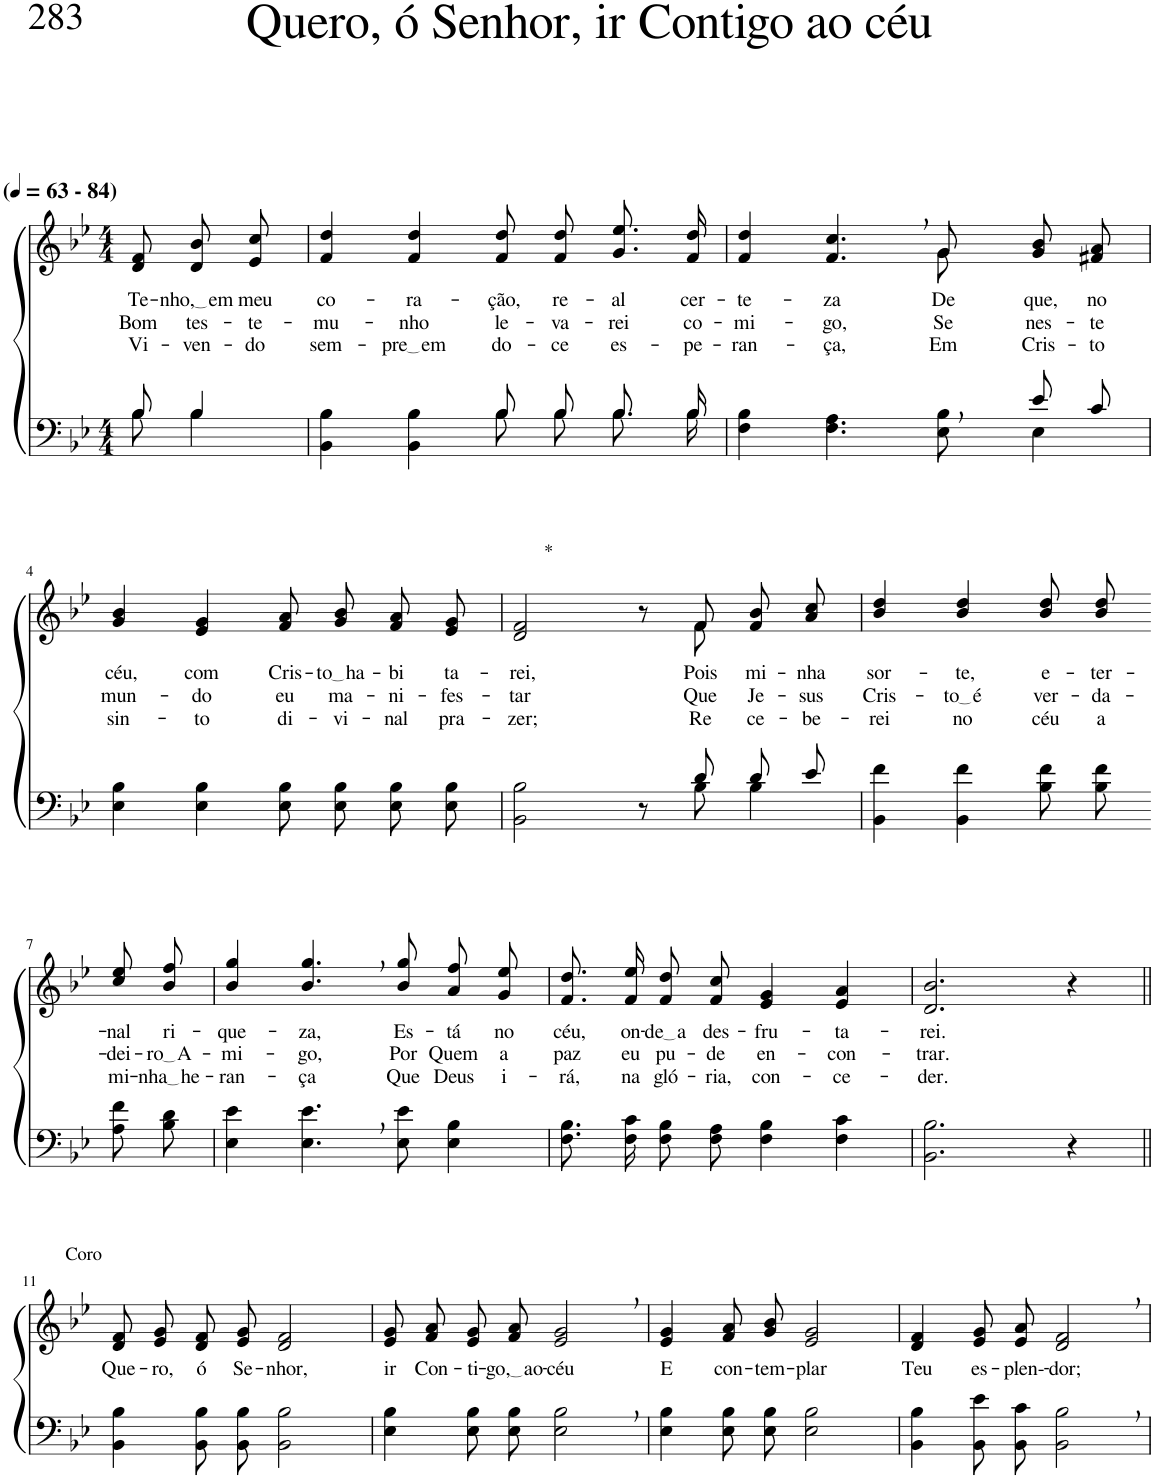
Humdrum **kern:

**kern	**kern	**text	**text	**text
*part2	*part1	*part1	*part1	*part1
*staff2	*staff1	*staff1	*staff1	*staff1
*I"Parte III e IV	*I"Parte I e II	*	*	*
*clefF4	*clefG2	*	*	*
*Trd2c3	*Trd2c3	*	*	*
*k[b-e-]	*k[b-e-]	*	*	*
*M4/4	*M4/4	*	*	*
*MM63	*MM63	*	*	*
=1	=1	=1	=1	=1
*^	*	*	*	*
!	!	!LO:TX:a:B:t=(	!	!	!
!	!	!LO:TX:a:B:t=- 84)	!	!	!
!	!	!	!LO:LY:b	!LO:LY:b	!LO:LY:b
8B-\	8B-/	8d/ 8f/	Te-	Bom	Vi-
!	!	!	!LO:LY:b	!LO:LY:b	!LO:LY:b
4B-\	4B-/	8d/ 8b-/L	nho, em	tes-	-ven-
!	!	!	!LO:LY:b	!LO:LY:b	!LO:LY:b
.	.	8e-/ 8cc/J	meu	-te-	-do
=2	=2	=2	=2	=2	=2
!	!	!	!LO:LY:b	!LO:LY:b	!LO:LY:b
2ryy	4BB-\ 4B-\	4f/ 4dd/	co-	-mu-	sem-
!	!	!	!LO:LY:b	!LO:LY:b	!LO:LY:b
.	4BB-\ 4B-\	4f/ 4dd/	-ra-	-nho	pre em
!	!	!	!LO:LY:b	!LO:LY:b	!LO:LY:b
8B-/L	8B-\L	8f/ 8dd/L	-ção,	le-	do-
!	!	!	!LO:LY:b	!LO:LY:b	!LO:LY:b
8B-/J	8B-\J	8f/ 8dd/J	re-	-va-	-ce
!	!	!	!LO:LY:b	!LO:LY:b	!LO:LY:b
8.B-/L	8.B-\L	8.g\ 8.ee-\L	-al	-rei	es-
!	!	!	!LO:LY:b	!LO:LY:b	!LO:LY:b
16B-/Jk	16B-\Jk	16f\ 16dd\Jk	cer-	co-	-pe-
=3	=3	=3	=3	=3	=3
!	!	!	!LO:LY:b	!LO:LY:b	!LO:LY:b
*	*	*^	*	*	*
2.ryy	4F\ 4B-\	4f/ 4dd/	8ryy	-te-	-mi-	-ran-
!	!	!	!	!LO:LY:b	!LO:LY:b	!LO:LY:b
*	*	*v	*v	*	*	*
.	4.F\ 4.A\	4.f/, 4.cc/,	-za	-go,	-ça,
*	*	*^	*	*	*
!	!	!	!	!LO:LY:b	!LO:LY:b	!LO:LY:b
.	8E-\ 8B-\	8g/	8g\	De	Se	Em
!	!	!	!	!LO:LY:b	!LO:LY:b	!LO:LY:b
8e-/L	4E-\	8g/ 8b-/L	4ryy	que,	nes-	Cris-
!	!	!	!	!LO:LY:b	!LO:LY:b	!LO:LY:b
8c/J	.	8f#X/ 8a/J	.	no	-te	-to
*v	*v	*	*	*	*	*
*	*v	*v	*	*	*
!!LO:LB:g=z
=4	=4	=4	=4	=4
!	!	!LO:LY:b	!LO:LY:b	!LO:LY:b
4E-\ 4B-\	4g/ 4b-/	céu,	mun-	sin-
!	!	!LO:LY:b	!LO:LY:b	!LO:LY:b
4E-\ 4B-\	4e-/ 4g/	com	-do	-to
!	!	!LO:LY:b	!LO:LY:b	!LO:LY:b
8E-\ 8B-\L	8f/ 8a/L	Cris-	eu	di-
!	!	!LO:LY:b	!LO:LY:b	!LO:LY:b
8E-\ 8B-\J	8g/ 8b-/J	to ha	ma-	-vi-
!	!	!LO:LY:b	!LO:LY:b	!LO:LY:b
8E-\ 8B-\L	8f/ 8a/L	-bi	-ni-	-nal
!	!	!LO:LY:b	!LO:LY:b	!LO:LY:b
8E-\ 8B-\J	8e-/ 8g/J	ta-	-fes-	pra-
=5	=5	=5	=5	=5
*^	*	*	*	*
!	!	!LO:TX:a:t=*	!	!	!
!	!	!	!LO:LY:b	!LO:LY:b	!LO:LY:b
*	*	*^	*	*	*
2ryy	2BB-\ 2B-\	2d/ 2f/	8ryy	-rei,	-tar	-zer;
*	*	*v	*v	*	*	*
8r	8ryy	8r	.	.	.
*	*	*^	*	*	*
!	!	!	!	!LO:LY:b	!LO:LY:b	!LO:LY:b
8d/	8B-\	8f/	8f\	-Pois	Que	Re-
!	!	!	!	!LO:LY:b	!LO:LY:b	!LO:LY:b
8d/L	4B-\	8f/ 8b-/L	4ryy	mi-	Je-	-ce-
!	!	!	!	!LO:LY:b	!LO:LY:b	!LO:LY:b
8e-/J	.	8a/ 8cc/J	.	-nha	-sus	-be-
*v	*v	*	*	*	*	*
*	*v	*v	*	*	*
=6	=6	=6	=6	=6
!	!	!LO:LY:b	!LO:LY:b	!LO:LY:b
4BB-\ 4f\	4b-/ 4dd/	sor-	Cris-	-rei
!	!	!LO:LY:b	!LO:LY:b	!LO:LY:b
4BB-\ 4f\	4b-/ 4dd/	-te,	to é	no
!	!	!LO:LY:b	!LO:LY:b	!LO:LY:b
8B-\ 8f\L	8b-\ 8dd\L	e-	ver-	céu
!	!	!LO:LY:b	!LO:LY:b	!LO:LY:b
8B-\ 8f\J	8b-\ 8dd\J	-ter-	-da-	a
!!LO:LB:g=z
=7-	=7-	=7-	=7-	=7-
!	!	!LO:LY:b	!LO:LY:b	!LO:LY:b
8A\ 8f\L	8cc\ 8ee-\L	-nal	-dei-	mi-
!	!	!LO:LY:b	!LO:LY:b	!LO:LY:b
8B-\ 8d\J	8b-\ 8ff\J	ri-	ro A	nha he
=8	=8	=8	=8	=8
!	!	!LO:LY:b	!LO:LY:b	!LO:LY:b
4E-\ 4e-\	4b-/ 4gg/	-que-	-mi-	-ran-
!	!	!LO:LY:b	!LO:LY:b	!LO:LY:b
4.E-\, 4.e-\,	4.b-/, 4.gg/,	-za,	-go,	-ça
!	!	!LO:LY:b	!LO:LY:b	!LO:LY:b
8E-\ 8e-\	8b-/ 8gg/	Es-	Por	Que
!	!	!LO:LY:b	!LO:LY:b	!LO:LY:b
4E-\ 4B-\	8a\ 8ff\L	-tá	Quem	Deus
!	!	!LO:LY:b	!LO:LY:b	!LO:LY:b
.	8g\ 8ee-\J	no	a	i-
=9	=9	=9	=9	=9
!	!	!LO:LY:b	!LO:LY:b	!LO:LY:b
8.F\ 8.B-\L	8.f\ 8.dd\L	céu,	paz	-rá,
!	!	!LO:LY:b	!LO:LY:b	!LO:LY:b
16F\ 16c\Jk	16f\ 16ee-\Jk	on-	eu	na
!	!	!LO:LY:b	!LO:LY:b	!LO:LY:b
8F\ 8B-\L	8f/ 8dd/L	de a	pu-	gló-
!	!	!LO:LY:b	!LO:LY:b	!LO:LY:b
8F\ 8A\J	8f/ 8cc/J	des-	-de	-ria,
!	!	!LO:LY:b	!LO:LY:b	!LO:LY:b
4F\ 4B-\	4e-/ 4g/	-fru-	en-	con-
!	!	!LO:LY:b	!LO:LY:b	!LO:LY:b
4F\ 4c\	4e-/ 4a/	-ta-	-con-	-ce-
=10	=10	=10	=10	=10
!	!	!LO:LY:b	!LO:LY:b	!LO:LY:b
2.BB-\ 2.B-\	2.d/ 2.b-/	-rei.	-trar.	-der.
4r	4r	.	.	.
!!LO:LB:g=z
=11||	=11||	=11||	=11||	=11||
!	!LO:TX:a:t=Coro	!	!	!
!	!	!LO:LY:b	!	!
4BB-\ 4B-\	8d/ 8f/L	Que-	.	.
!	!	!LO:LY:b	!	!
.	8e-/ 8g/J	-ro,	.	.
!	!	!LO:LY:b	!	!
8BB-\ 8B-\L	8d/ 8f/L	ó	.	.
!	!	!LO:LY:b	!	!
8BB-\ 8B-\J	8e-/ 8g/J	Se-	.	.
!	!	!LO:LY:b	!	!
2BB-\ 2B-\	2d/ 2f/	-nhor,	.	.
=12	=12	=12	=12	=12
!	!	!LO:LY:b	!	!
4E-\ 4B-\	8e-/ 8g/L	ir	.	.
!	!	!LO:LY:b	!	!
.	8f/ 8a/J	Con-	.	.
!	!	!LO:LY:b	!	!
8E-\ 8B-\L	8e-/ 8g/L	-ti-	.	.
!	!	!LO:LY:b	!	!
8E-\ 8B-\J	8f/ 8a/J	go, ao	.	.
!	!	!LO:LY:b	!	!
2E-\, 2B-\,	2e-/, 2g/,	-céu	.	.
=13	=13	=13	=13	=13
!	!	!LO:LY:b	!	!
4E-\ 4B-\	4e-/ 4g/	E	.	.
!	!	!LO:LY:b	!	!
8E-\ 8B-\L	8f/ 8a/L	con-	.	.
!	!	!LO:LY:b	!	!
8E-\ 8B-\J	8g/ 8b-/J	-tem-	.	.
!	!	!LO:LY:b	!	!
2E-\ 2B-\	2e-/ 2g/	-plar	.	.
=14	=14	=14	=14	=14
!	!	!LO:LY:b	!	!
4BB-\ 4B-\	4d/ 4f/	Teu	.	.
!	!	!LO:LY:b	!	!
8BB-\ 8e-\L	8e-/ 8g/L	es-	.	.
!	!	!LO:LY:b	!	!
8BB-\ 8c\J	8e-/ 8a/J	-plen--	.	.
!	!	!LO:LY:b	!	!
2BB-\, 2B-\,	2d/, 2f/,	-dor;	.	.
=	=	=	=	=
*-	*-	*-	*-	*-
